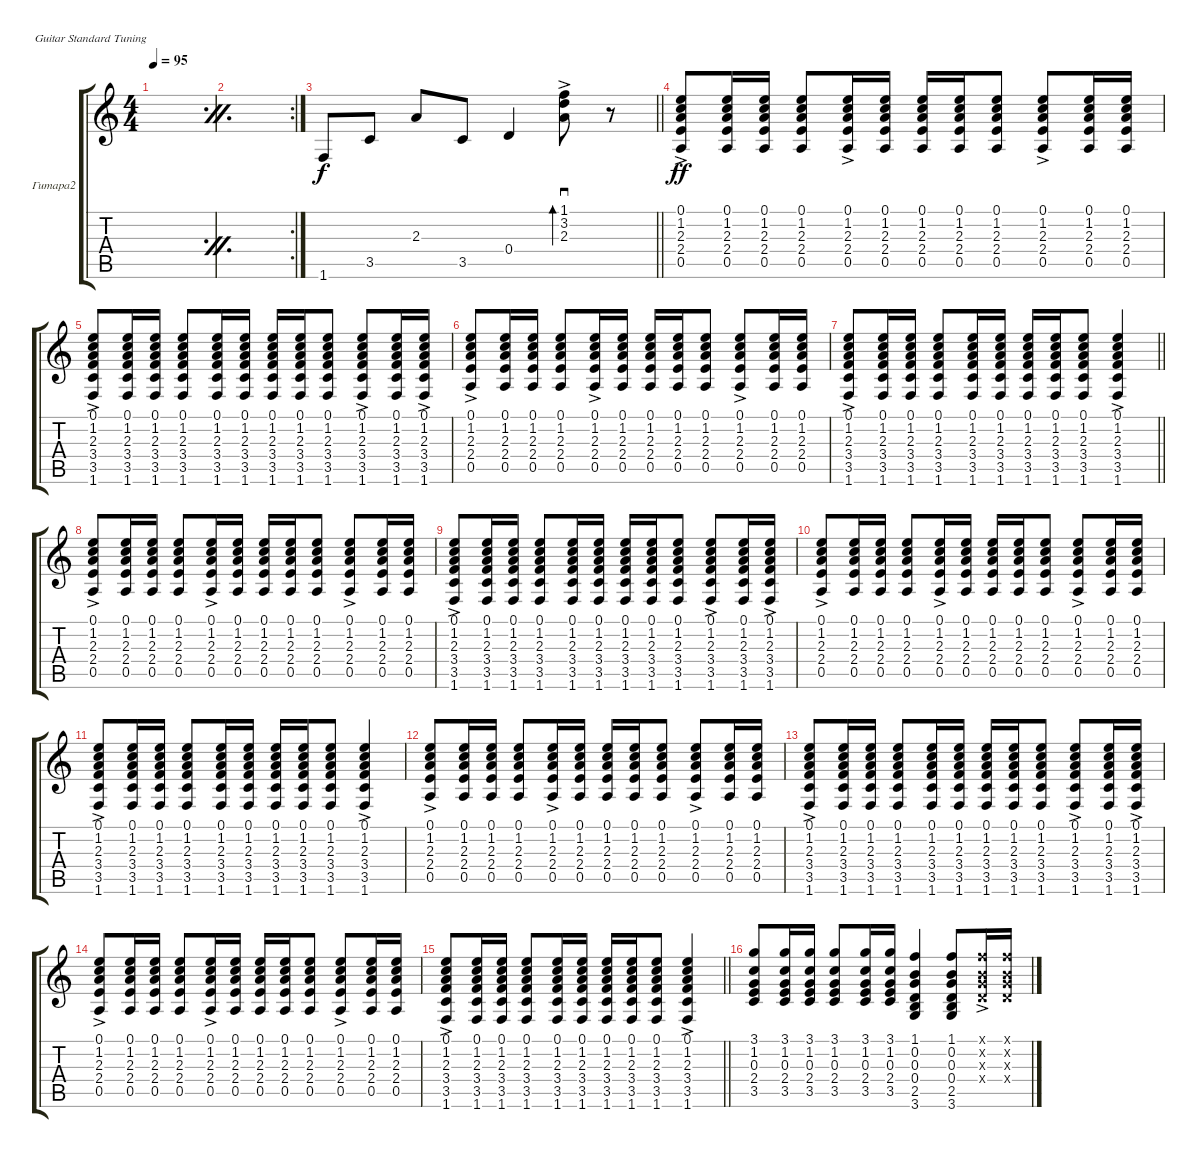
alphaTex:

\defaultSystemsLayout 4
\bracketExtendMode groupsimilarinstruments
\firstSystemTrackNameOrientation horizontal
\otherSystemsTrackNameOrientation horizontal
\track ("Гитара2" "Гитара2") {instrument acousticguitarsteel}
\staff {score tabs}
\tuning (E4 B3 G3 D3 A2 E2)
\ts (4 4)
\tempo 95
\clef g2
\simile firstofdouble
\ks c
|
\rc 2
\simile secondofdouble
|
\barLineRight lightlight
1.6.8{dy f} 3.5.8 2.3.8 3.5.8 0.4.4 (2.3 3.2 1.1{ac}).8{sd bd 30} r.8 |
(0.5{ac} 2.4{ac} 2.3{ac} 1.2{ac} 0.1{ac}).8{dy ff} (0.1 1.2 2.3 2.4 0.5).16 (0.5 2.4 2.3 1.2 0.1).16 (0.1 1.2 2.3 2.4 0.5).8 (0.5{ac} 2.4{ac} 2.3{ac} 1.2{ac} 0.1).16 (0.1 1.2 2.3 2.4 0.5).16 (0.5 2.4 2.3 1.2 0.1).16 (0.1 1.2 2.3 2.4 0.5).16 (0.5 2.4 2.3 1.2 0.1).8 (0.1{ac} 1.2{ac} 2.3{ac} 2.4{ac} 0.5{ac}).8 (0.5 2.4 2.3 1.2 0.1).16 (0.1 1.2 2.3 2.4 0.5).16 |
(1.6{ac} 3.5{ac} 3.4{ac} 2.3{ac} 1.2{ac} 0.1{ac}).8 (0.1 1.2 2.3 3.4 3.5 1.6).16 (1.6 3.5 3.4 2.3 1.2 0.1).16 (1.6 3.5 3.4 2.3 1.2 0.1).8 (0.1 1.2 2.3 3.4 3.5 1.6).16 (1.6 3.5 3.4 2.3 1.2 0.1).16 (0.1 1.2 2.3 3.4 3.5 1.6).16 (1.6 3.5 3.4 2.3 1.2 0.1).16 (0.1 1.2 2.3 3.4 3.5 1.6).8 (1.6{ac} 3.5{ac} 3.4{ac} 2.3{ac} 1.2{ac} 0.1{ac}).8 (1.6 3.5 3.4 2.3 1.2 0.1).16 (0.1{ac} 1.2{ac} 2.3{ac} 3.4{ac} 3.5{ac} 1.6{ac}).16 |
(0.5{ac} 2.4{ac} 2.3{ac} 1.2{ac} 0.1{ac}).8 (0.1 1.2 2.3 2.4 0.5).16 (0.5 2.4 2.3 1.2 0.1).16 (0.1 1.2 2.3 2.4 0.5).8 (0.5{ac} 2.4{ac} 2.3{ac} 1.2{ac} 0.1).16 (0.1 1.2 2.3 2.4 0.5).16 (0.5 2.4 2.3 1.2 0.1).16 (0.1 1.2 2.3 2.4 0.5).16 (0.5 2.4 2.3 1.2 0.1).8 (0.1{ac} 1.2{ac} 2.3{ac} 2.4{ac} 0.5{ac}).8 (0.5 2.4 2.3 1.2 0.1).16 (0.1 1.2 2.3 2.4 0.5).16 |
\barLineRight lightlight
(1.6{ac} 3.5{ac} 3.4{ac} 2.3{ac} 1.2{ac} 0.1{ac}).8 (0.1 1.2 2.3 3.4 3.5 1.6).16 (1.6 3.5 3.4 2.3 1.2 0.1).16 (1.6 3.5 3.4 2.3 1.2 0.1).8 (0.1 1.2 2.3 3.4 3.5 1.6).16 (1.6 3.5 3.4 2.3 1.2 0.1).16 (0.1 1.2 2.3 3.4 3.5 1.6).16 (1.6 3.5 3.4 2.3 1.2 0.1).16 (0.1 1.2 2.3 3.4 3.5 1.6).8 (0.1{ac} 1.2{ac} 2.3{ac} 3.4{ac} 3.5{ac} 1.6{ac}).4 |
(0.5{ac} 2.4{ac} 2.3{ac} 1.2{ac} 0.1{ac}).8 (0.1 1.2 2.3 2.4 0.5).16 (0.5 2.4 2.3 1.2 0.1).16 (0.1 1.2 2.3 2.4 0.5).8 (0.5{ac} 2.4{ac} 2.3{ac} 1.2{ac} 0.1).16 (0.1 1.2 2.3 2.4 0.5).16 (0.5 2.4 2.3 1.2 0.1).16 (0.1 1.2 2.3 2.4 0.5).16 (0.5 2.4 2.3 1.2 0.1).8 (0.1{ac} 1.2{ac} 2.3{ac} 2.4{ac} 0.5{ac}).8 (0.5 2.4 2.3 1.2 0.1).16 (0.1 1.2 2.3 2.4 0.5).16 |
(1.6{ac} 3.5{ac} 3.4{ac} 2.3{ac} 1.2{ac} 0.1{ac}).8 (0.1 1.2 2.3 3.4 3.5 1.6).16 (1.6 3.5 3.4 2.3 1.2 0.1).16 (1.6 3.5 3.4 2.3 1.2 0.1).8 (0.1 1.2 2.3 3.4 3.5 1.6).16 (1.6 3.5 3.4 2.3 1.2 0.1).16 (0.1 1.2 2.3 3.4 3.5 1.6).16 (1.6 3.5 3.4 2.3 1.2 0.1).16 (0.1 1.2 2.3 3.4 3.5 1.6).8 (1.6{ac} 3.5{ac} 3.4{ac} 2.3{ac} 1.2{ac} 0.1{ac}).8 (1.6 3.5 3.4 2.3 1.2 0.1).16 (0.1{ac} 1.2{ac} 2.3{ac} 3.4{ac} 3.5{ac} 1.6{ac}).16 |
(0.5{ac} 2.4{ac} 2.3{ac} 1.2{ac} 0.1{ac}).8 (0.1 1.2 2.3 2.4 0.5).16 (0.5 2.4 2.3 1.2 0.1).16 (0.1 1.2 2.3 2.4 0.5).8 (0.5{ac} 2.4{ac} 2.3{ac} 1.2{ac} 0.1).16 (0.1 1.2 2.3 2.4 0.5).16 (0.5 2.4 2.3 1.2 0.1).16 (0.1 1.2 2.3 2.4 0.5).16 (0.5 2.4 2.3 1.2 0.1).8 (0.1{ac} 1.2{ac} 2.3{ac} 2.4{ac} 0.5{ac}).8 (0.5 2.4 2.3 1.2 0.1).16 (0.1 1.2 2.3 2.4 0.5).16 |
(1.6{ac} 3.5{ac} 3.4{ac} 2.3{ac} 1.2{ac} 0.1{ac}).8 (0.1 1.2 2.3 3.4 3.5 1.6).16 (1.6 3.5 3.4 2.3 1.2 0.1).16 (1.6 3.5 3.4 2.3 1.2 0.1).8 (0.1 1.2 2.3 3.4 3.5 1.6).16 (1.6 3.5 3.4 2.3 1.2 0.1).16 (0.1 1.2 2.3 3.4 3.5 1.6).16 (1.6 3.5 3.4 2.3 1.2 0.1).16 (0.1 1.2 2.3 3.4 3.5 1.6).8 (0.1{ac} 1.2{ac} 2.3{ac} 3.4{ac} 3.5{ac} 1.6{ac}).4 |
(0.5{ac} 2.4{ac} 2.3{ac} 1.2{ac} 0.1{ac}).8 (0.1 1.2 2.3 2.4 0.5).16 (0.5 2.4 2.3 1.2 0.1).16 (0.1 1.2 2.3 2.4 0.5).8 (0.5{ac} 2.4{ac} 2.3{ac} 1.2{ac} 0.1).16 (0.1 1.2 2.3 2.4 0.5).16 (0.5 2.4 2.3 1.2 0.1).16 (0.1 1.2 2.3 2.4 0.5).16 (0.5 2.4 2.3 1.2 0.1).8 (0.1{ac} 1.2{ac} 2.3{ac} 2.4{ac} 0.5{ac}).8 (0.5 2.4 2.3 1.2 0.1).16 (0.1 1.2 2.3 2.4 0.5).16 |
(1.6{ac} 3.5{ac} 3.4{ac} 2.3{ac} 1.2{ac} 0.1{ac}).8 (0.1 1.2 2.3 3.4 3.5 1.6).16 (1.6 3.5 3.4 2.3 1.2 0.1).16 (1.6 3.5 3.4 2.3 1.2 0.1).8 (0.1 1.2 2.3 3.4 3.5 1.6).16 (1.6 3.5 3.4 2.3 1.2 0.1).16 (0.1 1.2 2.3 3.4 3.5 1.6).16 (1.6 3.5 3.4 2.3 1.2 0.1).16 (0.1 1.2 2.3 3.4 3.5 1.6).8 (1.6{ac} 3.5{ac} 3.4{ac} 2.3{ac} 1.2{ac} 0.1{ac}).8 (1.6 3.5 3.4 2.3 1.2 0.1).16 (0.1{ac} 1.2{ac} 2.3{ac} 3.4{ac} 3.5{ac} 1.6{ac}).16 |
(0.5{ac} 2.4{ac} 2.3{ac} 1.2{ac} 0.1{ac}).8 (0.1 1.2 2.3 2.4 0.5).16 (0.5 2.4 2.3 1.2 0.1).16 (0.1 1.2 2.3 2.4 0.5).8 (0.5{ac} 2.4{ac} 2.3{ac} 1.2{ac} 0.1).16 (0.1 1.2 2.3 2.4 0.5).16 (0.5 2.4 2.3 1.2 0.1).16 (0.1 1.2 2.3 2.4 0.5).16 (0.5 2.4 2.3 1.2 0.1).8 (0.1{ac} 1.2{ac} 2.3{ac} 2.4{ac} 0.5{ac}).8 (0.5 2.4 2.3 1.2 0.1).16 (0.1 1.2 2.3 2.4 0.5).16 |
\barLineRight lightlight
(1.6{ac} 3.5{ac} 3.4{ac} 2.3{ac} 1.2{ac} 0.1{ac}).8 (0.1 1.2 2.3 3.4 3.5 1.6).16 (1.6 3.5 3.4 2.3 1.2 0.1).16 (1.6 3.5 3.4 2.3 1.2 0.1).8 (0.1 1.2 2.3 3.4 3.5 1.6).16 (1.6 3.5 3.4 2.3 1.2 0.1).16 (0.1 1.2 2.3 3.4 3.5 1.6).16 (1.6 3.5 3.4 2.3 1.2 0.1).16 (0.1 1.2 2.3 3.4 3.5 1.6).8 (0.1{ac} 1.2{ac} 2.3{ac} 3.4{ac} 3.5{ac} 1.6{ac}).4 |
(3.5 2.4 0.3 1.2 3.1).8 (3.1 1.2 0.3 2.4 3.5).16 (3.5 2.4 0.3 1.2 3.1).16 (3.1 1.2 0.3 2.4 3.5).8 (3.5 2.4 0.3 1.2 3.1).16 (3.1 1.2 0.3 2.4 3.5).16 (3.6 2.5 0.4 0.3 0.2 1.1).4 (1.1 0.2 0.3 0.4 2.5 3.6).8 (1.1{x} 0.2{x} 0.3{x} 0.4{ac x}).16 (0.4{x} 0.3{x} 0.2{x} 1.1{x}).16
